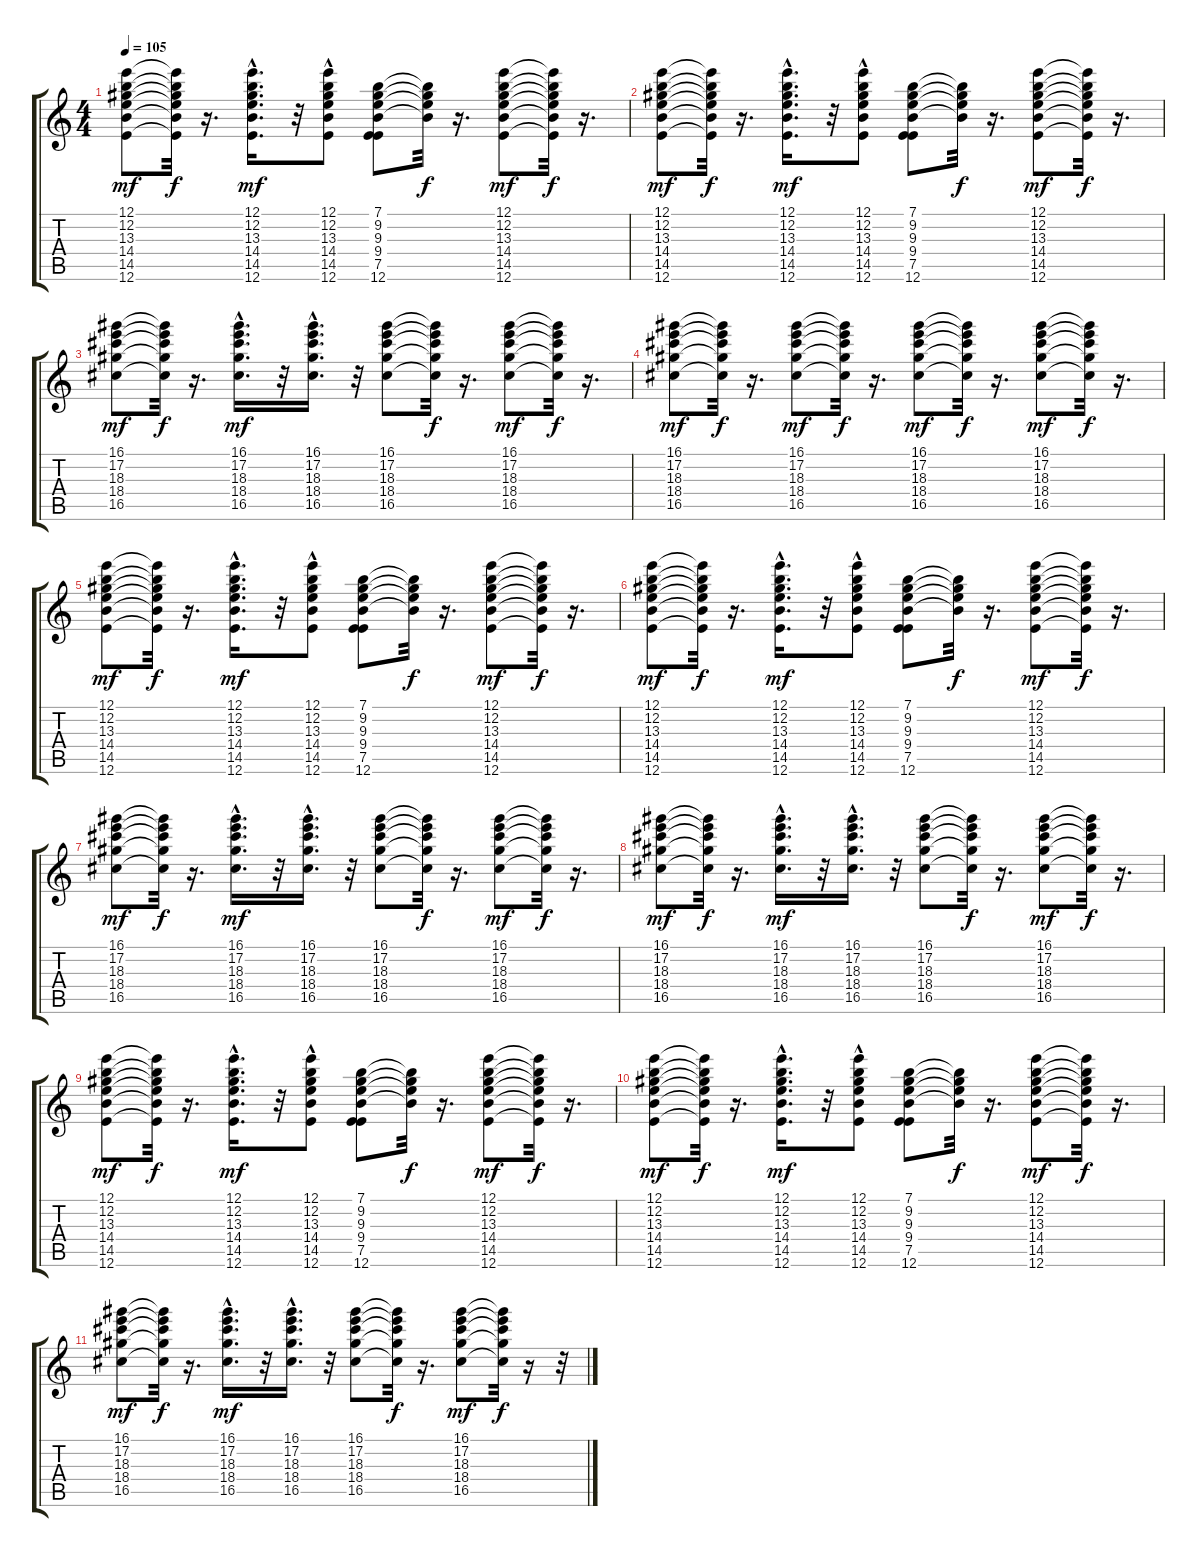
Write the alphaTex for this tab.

\track "" {instrument acousticguitarsteel}
\staff {score tabs}
\tuning (E4 B3 G3 D3 A2 E2) {hide}
\ts (4 4)
\tempo 105
\clef g2
\ks c
(12.1 12.2 13.3 14.4 14.5 12.6).8{dy mf} (12.1{t} 12.2{t} 13.3{t} 14.4{t} 14.5{t} 12.6{t}).32{dy f} r.16{d} (12.1{hac} 12.2{hac} 13.3{hac} 14.4{hac} 14.5{hac} 12.6{hac}).16{d dy mf} r.32 (12.1 12.2{hac} 13.3{hac} 14.4{hac} 14.5{hac} 12.6{hac}).8 (7.1 9.2 9.3 9.4 7.5 12.6).8 (7.1{t} 9.2{t} 9.3{t} 9.4{t}).32{dy f} r.16{d} (12.1 12.2 13.3 14.4 14.5 12.6).8{dy mf} (12.1{t} 12.2{t} 13.3{t} 14.4{t} 14.5{t} 12.6{t}).32{dy f} r.16{d} |
(12.1 12.2 13.3 14.4 14.5 12.6).8{dy mf} (12.1{t} 12.2{t} 13.3{t} 14.4{t} 14.5{t} 12.6{t}).32{dy f} r.16{d} (12.1{hac} 12.2{hac} 13.3{hac} 14.4{hac} 14.5{hac} 12.6{hac}).16{d dy mf} r.32 (12.1 12.2{hac} 13.3{hac} 14.4{hac} 14.5{hac} 12.6{hac}).8 (7.1 9.2 9.3 9.4 7.5 12.6).8 (7.1{t} 9.2{t} 9.3{t} 9.4{t}).32{dy f} r.16{d} (12.1 12.2 13.3 14.4 14.5 12.6).8{dy mf} (12.1{t} 12.2{t} 13.3{t} 14.4{t} 14.5{t} 12.6{t}).32{dy f} r.16{d} |
(16.1 17.2 18.3 18.4 16.5).8{dy mf} (16.1{t} 17.2{t} 18.3{t} 18.4{t} 16.5{t}).32{dy f} r.16{d} (16.1{hac} 17.2{hac} 18.3{hac} 18.4{hac} 16.5{hac}).16{d dy mf} r.32 (16.1{hac} 17.2{hac} 18.3{hac} 18.4{hac} 16.5{hac}).16{d} r.32 (16.1 17.2 18.3 18.4 16.5).8 (16.1{t} 17.2{t} 18.3{t} 18.4{t} 16.5{t}).32{dy f} r.16{d} (16.1 17.2 18.3 18.4 16.5).8{dy mf} (16.1{t} 17.2{t} 18.3{t} 18.4{t} 16.5{t}).32{dy f} r.16{d} |
(16.1 17.2 18.3 18.4 16.5).8{dy mf} (16.1{t} 17.2{t} 18.3{t} 18.4{t} 16.5{t}).32{dy f} r.16{d} (16.1 17.2 18.3 18.4 16.5).8{dy mf} (16.1{t} 17.2{t} 18.3{t} 18.4{t} 16.5{t}).32{dy f} r.16{d} (16.1 17.2 18.3 18.4 16.5).8{dy mf} (16.1{t} 17.2{t} 18.3{t} 18.4{t} 16.5{t}).32{dy f} r.16{d} (16.1 17.2 18.3 18.4 16.5).8{dy mf} (16.1{t} 17.2{t} 18.3{t} 18.4{t} 16.5{t}).32{dy f} r.16{d} |
(12.1 12.2 13.3 14.4 14.5 12.6).8{dy mf volume 10} (12.1{t} 12.2{t} 13.3{t} 14.4{t} 14.5{t} 12.6{t}).32{dy f} r.16{d} (12.1{hac} 12.2{hac} 13.3{hac} 14.4{hac} 14.5{hac} 12.6{hac}).16{d dy mf volume 9} r.32 (12.1 12.2{hac} 13.3{hac} 14.4{hac} 14.5{hac} 12.6{hac}).8{volume 9} (7.1 9.2 9.3 9.4 7.5 12.6).8{volume 9} (7.1{t} 9.2{t} 9.3{t} 9.4{t}).32{dy f} r.16{d} (12.1 12.2 13.3 14.4 14.5 12.6).8{dy mf volume 9} (12.1{t} 12.2{t} 13.3{t} 14.4{t} 14.5{t} 12.6{t}).32{dy f} r.16{d} |
(12.1 12.2 13.3 14.4 14.5 12.6).8{dy mf volume 8} (12.1{t} 12.2{t} 13.3{t} 14.4{t} 14.5{t} 12.6{t}).32{dy f} r.16{d} (12.1{hac} 12.2{hac} 13.3{hac} 14.4{hac} 14.5{hac} 12.6{hac}).16{d dy mf volume 8} r.32 (12.1 12.2{hac} 13.3{hac} 14.4{hac} 14.5{hac} 12.6{hac}).8{volume 8} (7.1 9.2 9.3 9.4 7.5 12.6).8{volume 8} (7.1{t} 9.2{t} 9.3{t} 9.4{t}).32{dy f} r.16{d} (12.1 12.2 13.3 14.4 14.5 12.6).8{dy mf volume 7} (12.1{t} 12.2{t} 13.3{t} 14.4{t} 14.5{t} 12.6{t}).32{dy f} r.16{d} |
(16.1 17.2 18.3 18.4 16.5).8{dy mf volume 7} (16.1{t} 17.2{t} 18.3{t} 18.4{t} 16.5{t}).32{dy f} r.16{d} (16.1{hac} 17.2{hac} 18.3{hac} 18.4{hac} 16.5{hac}).16{d dy mf volume 7} r.32 (16.1{hac} 17.2{hac} 18.3{hac} 18.4{hac} 16.5{hac}).16{d volume 6} r.32 (16.1 17.2 18.3 18.4 16.5).8{volume 6} (16.1{t} 17.2{t} 18.3{t} 18.4{t} 16.5{t}).32{dy f} r.16{d} (16.1 17.2 18.3 18.4 16.5).8{dy mf volume 6} (16.1{t} 17.2{t} 18.3{t} 18.4{t} 16.5{t}).32{dy f} r.16{d} |
(16.1 17.2 18.3 18.4 16.5).8{dy mf volume 6} (16.1{t} 17.2{t} 18.3{t} 18.4{t} 16.5{t}).32{dy f} r.16{d} (16.1{hac} 17.2{hac} 18.3{hac} 18.4{hac} 16.5{hac}).16{d dy mf volume 5} r.32 (16.1{hac} 17.2{hac} 18.3{hac} 18.4{hac} 16.5{hac}).16{d volume 5} r.32 (16.1 17.2 18.3 18.4 16.5).8{volume 5} (16.1{t} 17.2{t} 18.3{t} 18.4{t} 16.5{t}).32{dy f} r.16{d} (16.1 17.2 18.3 18.4 16.5).8{dy mf volume 4} (16.1{t} 17.2{t} 18.3{t} 18.4{t} 16.5{t}).32{dy f} r.16{d} |
(12.1 12.2 13.3 14.4 14.5 12.6).8{dy mf volume 4} (12.1{t} 12.2{t} 13.3{t} 14.4{t} 14.5{t} 12.6{t}).32{dy f} r.16{d} (12.1{hac} 12.2{hac} 13.3{hac} 14.4{hac} 14.5{hac} 12.6{hac}).16{d dy mf volume 4} r.32 (12.1 12.2{hac} 13.3{hac} 14.4{hac} 14.5{hac} 12.6{hac}).8{volume 4} (7.1 9.2 9.3 9.4 7.5 12.6).8{volume 4} (7.1{t} 9.2{t} 9.3{t} 9.4{t}).32{dy f} r.16{d} (12.1 12.2 13.3 14.4 14.5 12.6).8{dy mf volume 3} (12.1{t} 12.2{t} 13.3{t} 14.4{t} 14.5{t} 12.6{t}).32{dy f} r.16{d} |
(12.1 12.2 13.3 14.4 14.5 12.6).8{dy mf volume 3} (12.1{t} 12.2{t} 13.3{t} 14.4{t} 14.5{t} 12.6{t}).32{dy f} r.16{d} (12.1{hac} 12.2{hac} 13.3{hac} 14.4{hac} 14.5{hac} 12.6{hac}).16{d dy mf volume 2} r.32 (12.1 12.2{hac} 13.3{hac} 14.4{hac} 14.5{hac} 12.6{hac}).8{volume 2} (7.1 9.2 9.3 9.4 7.5 12.6).8{volume 2} (7.1{t} 9.2{t} 9.3{t} 9.4{t}).32{dy f} r.16{d} (12.1 12.2 13.3 14.4 14.5 12.6).8{dy mf volume 2} (12.1{t} 12.2{t} 13.3{t} 14.4{t} 14.5{t} 12.6{t}).32{dy f} r.16{d} |
(16.1 17.2 18.3 18.4 16.5).8{dy mf volume 1} (16.1{t} 17.2{t} 18.3{t} 18.4{t} 16.5{t}).32{dy f} r.16{d} (16.1{hac} 17.2{hac} 18.3{hac} 18.4{hac} 16.5{hac}).16{d dy mf volume 1} r.32 (16.1{hac} 17.2{hac} 18.3{hac} 18.4{hac} 16.5{hac}).16{d volume 1} r.32 (16.1 17.2 18.3 18.4 16.5).8{volume 1} (16.1{t} 17.2{t} 18.3{t} 18.4{t} 16.5{t}).32{dy f} r.16{d} (16.1 17.2 18.3 18.4 16.5).8{dy mf volume 0} (16.1{t} 17.2{t} 18.3{t} 18.4{t} 16.5{t}).32{dy f} r.16 r.32
